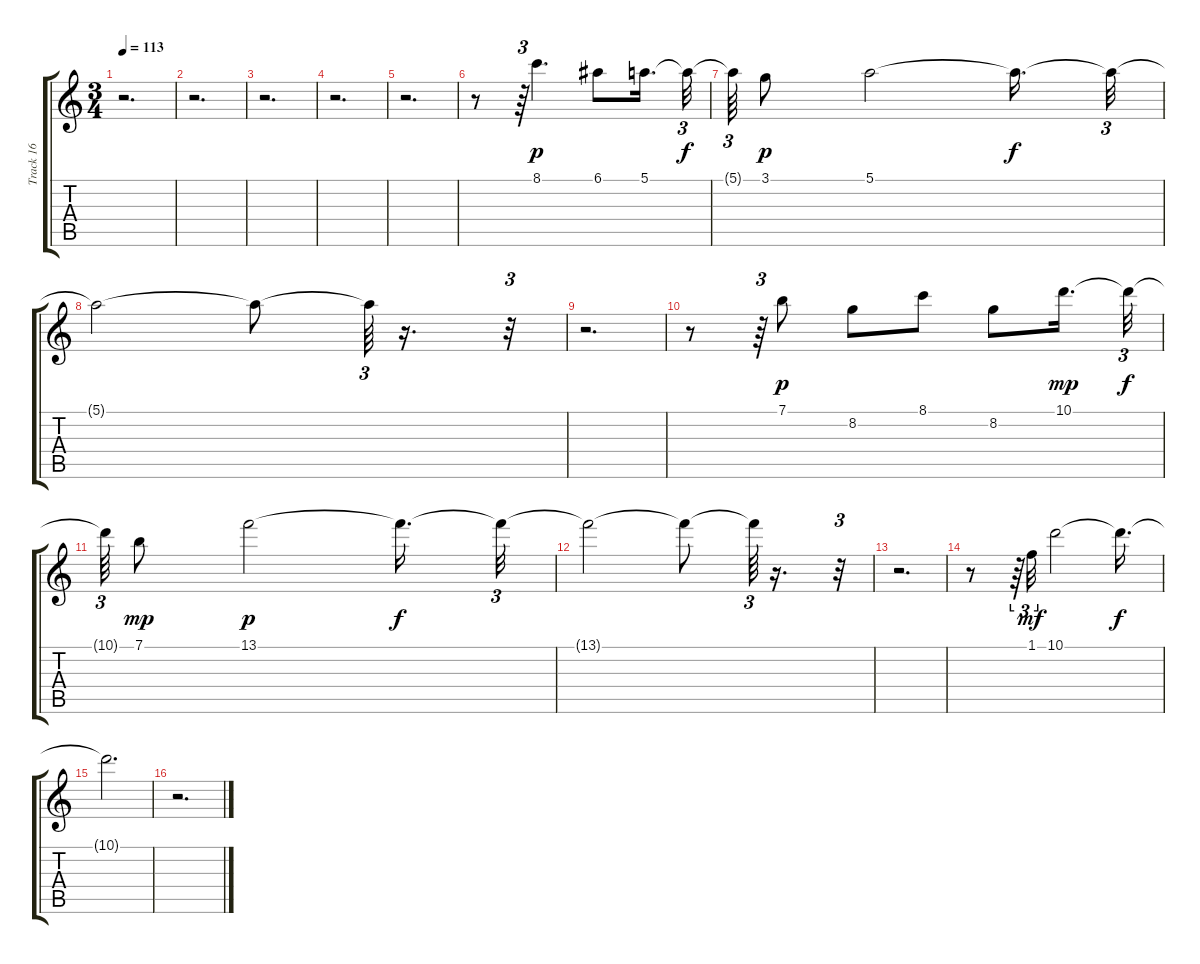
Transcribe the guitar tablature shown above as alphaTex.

\track ("Track 16" "Track 16") {instrument electricguitarjazz}
\staff {score tabs}
\tuning (E4 B3 G3 D3 A2 E2) {hide}
\ts (3 4)
\tempo 113
\clef g2
\ks c
r.2{d dy f} |
r.2{d} |
r.2{d} |
r.2{d} |
r.2{d} |
r.8 r.64{tu (3 2)} 8.1.4{d dy p} 6.1.8 5.1.16{d} 5.1{t}.32{tu (3 2) dy f} |
5.1{t}.64{tu (3 2)} 3.1.8{dy p} 5.1.2 5.1{t}.16{d dy f} 5.1{t}.32{tu (3 2)} |
5.1{t}.2 5.1{t}.8 5.1{t}.64{tu (3 2)} r.16{d} r.32{tu (3 2)} |
r.2{d} |
r.8 r.64{tu (3 2)} 7.1.8{dy p} 8.2.8 8.1.8 8.2.8 10.1.16{d dy mp} 10.1{t}.32{tu (3 2) dy f} |
10.1{t}.64{tu (3 2)} 7.1.8{dy mp} 13.1.2{dy p} 13.1{t}.16{d dy f} 13.1{t}.32{tu (3 2)} |
13.1{t}.2 13.1{t}.8 13.1{t}.64{tu (3 2)} r.16{d} r.32{tu (3 2)} |
r.2{d} |
r.8 r.64{tu (3 2)} 1.1.32{tu (3 2) dy mf} 10.1.2 10.1{t}.16{d dy f} |
10.1{t}.2{d} |
r.2{d}
